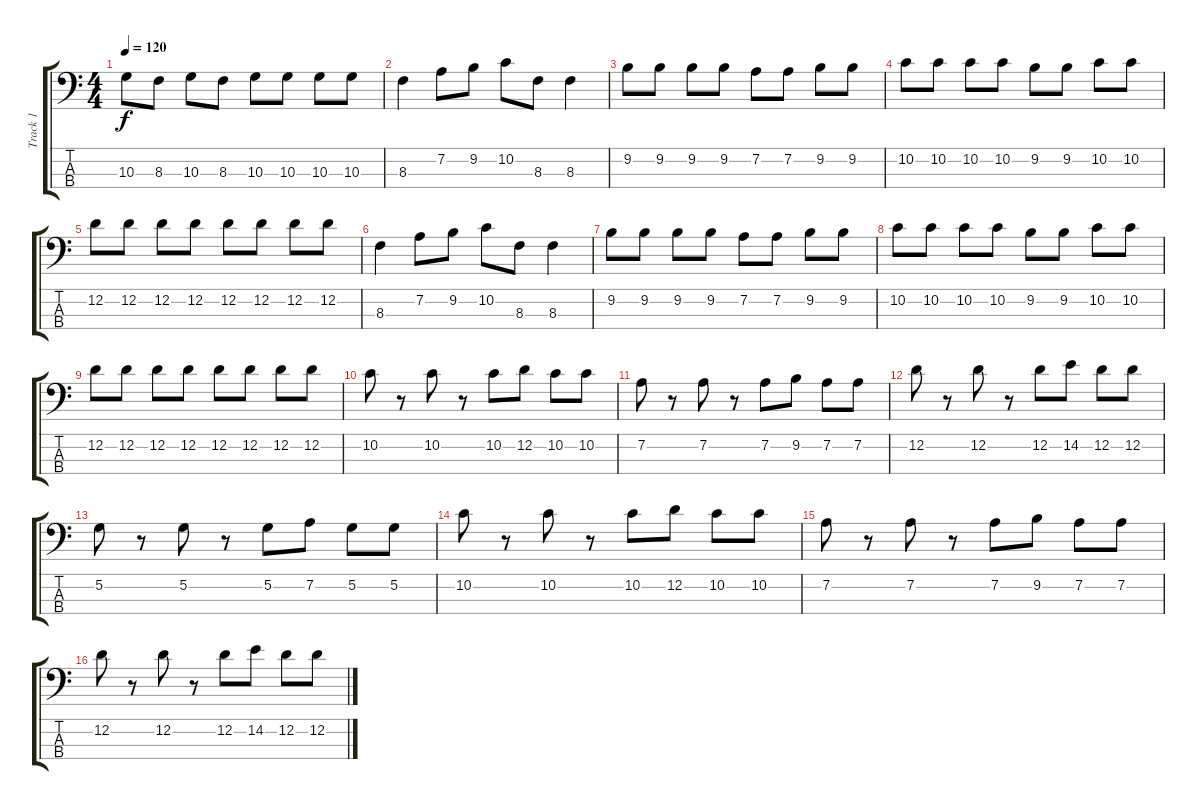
\track ("Track 1" "Track 1") {instrument electricbasspick}
\staff {score tabs}
\tuning (G2 D2 A1 E1) {hide}
\ts (4 4)
\tempo 120
\clef f4
\ks c
10.3.8{dy f} 8.3.8 10.3.8 8.3.8 10.3.8 10.3.8 10.3.8 10.3.8 |
8.3.4 7.2.8 9.2.8 10.2.8 8.3.8 8.3.4 |
9.2.8 9.2.8 9.2.8 9.2.8 7.2.8 7.2.8 9.2.8 9.2.8 |
10.2.8 10.2.8 10.2.8 10.2.8 9.2.8 9.2.8 10.2.8 10.2.8 |
12.2.8 12.2.8 12.2.8 12.2.8 12.2.8 12.2.8 12.2.8 12.2.8 |
8.3.4 7.2.8 9.2.8 10.2.8 8.3.8 8.3.4 |
9.2.8 9.2.8 9.2.8 9.2.8 7.2.8 7.2.8 9.2.8 9.2.8 |
10.2.8 10.2.8 10.2.8 10.2.8 9.2.8 9.2.8 10.2.8 10.2.8 |
12.2.8 12.2.8 12.2.8 12.2.8 12.2.8 12.2.8 12.2.8 12.2.8 |
10.2.8 r.8 10.2.8 r.8 10.2.8 12.2.8 10.2.8 10.2.8 |
7.2.8 r.8 7.2.8 r.8 7.2.8 9.2.8 7.2.8 7.2.8 |
12.2.8 r.8 12.2.8 r.8 12.2.8 14.2.8 12.2.8 12.2.8 |
5.2.8 r.8 5.2.8 r.8 5.2.8 7.2.8 5.2.8 5.2.8 |
10.2.8 r.8 10.2.8 r.8 10.2.8 12.2.8 10.2.8 10.2.8 |
7.2.8 r.8 7.2.8 r.8 7.2.8 9.2.8 7.2.8 7.2.8 |
12.2.8 r.8 12.2.8 r.8 12.2.8 14.2.8 12.2.8 12.2.8
